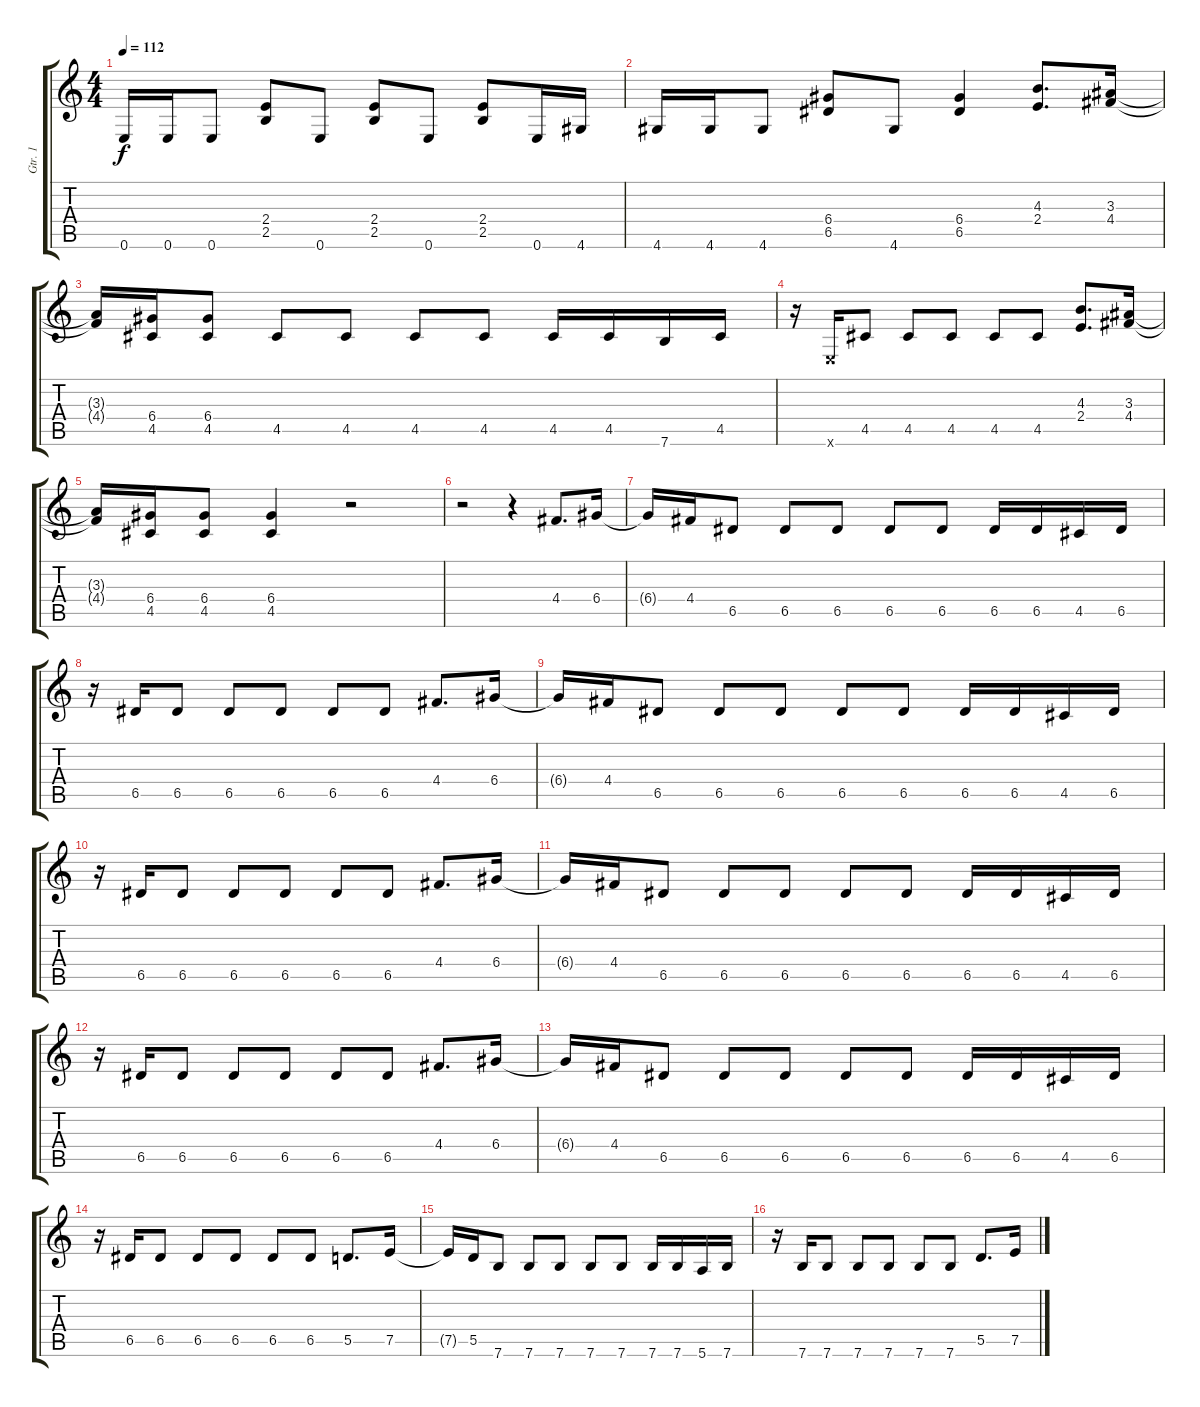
\track ("Gtr. 1" "Gtr. 1") {instrument distortionguitar}
\staff {score tabs}
\tuning (E4 B3 G3 D3 A2 E2) {hide}
\ts (4 4)
\tempo 112
\clef g2
\ks c
0.6.16{dy f} 0.6.16 0.6.8 (2.4 2.5).8 0.6.8 (2.4 2.5).8 0.6.8 (2.4 2.5).8 0.6.16 4.6.16 |
4.6.16 4.6.16 4.6.8 (6.4 6.5).8 4.6.8 (6.4 6.5).4 (4.3 2.4).8{d} (3.3 4.4).16 |
(3.3{t} 4.4{t}).16 (6.4 4.5).16 (6.4 4.5).8 4.5.8 4.5.8 4.5.8 4.5.8 4.5.16 4.5.16 7.6.16 4.5.16 |
r.16 0.6{x}.16 4.5.8 4.5.8 4.5.8 4.5.8 4.5.8 (4.3 2.4).8{d} (3.3 4.4).16 |
(3.3{t} 4.4{t}).16 (6.4 4.5).16 (6.4 4.5).8 (6.4 4.5).4 r.2 |
r.2 r.4 4.4.8{d instrument overdrivenguitar} 6.4.16 |
6.4{t}.16 4.4.16 6.5.8 6.5.8 6.5.8 6.5.8 6.5.8 6.5.16 6.5.16 4.5.16 6.5.16 |
r.16 6.5.16 6.5.8 6.5.8 6.5.8 6.5.8 6.5.8 4.4.8{d} 6.4.16 |
6.4{t}.16 4.4.16 6.5.8 6.5.8 6.5.8 6.5.8 6.5.8 6.5.16 6.5.16 4.5.16 6.5.16 |
r.16 6.5.16 6.5.8 6.5.8 6.5.8 6.5.8 6.5.8 4.4.8{d} 6.4.16 |
6.4{t}.16 4.4.16 6.5.8 6.5.8 6.5.8 6.5.8 6.5.8 6.5.16 6.5.16 4.5.16 6.5.16 |
r.16 6.5.16 6.5.8 6.5.8 6.5.8 6.5.8 6.5.8 4.4.8{d} 6.4.16 |
6.4{t}.16 4.4.16 6.5.8 6.5.8 6.5.8 6.5.8 6.5.8 6.5.16 6.5.16 4.5.16 6.5.16 |
r.16 6.5.16 6.5.8 6.5.8 6.5.8 6.5.8 6.5.8 5.5.8{d} 7.5.16 |
7.5{t}.16 5.5.16 7.6.8 7.6.8 7.6.8 7.6.8 7.6.8 7.6.16 7.6.16 5.6.16 7.6.16 |
r.16 7.6.16 7.6.8 7.6.8 7.6.8 7.6.8 7.6.8 5.5.8{d} 7.5.16
